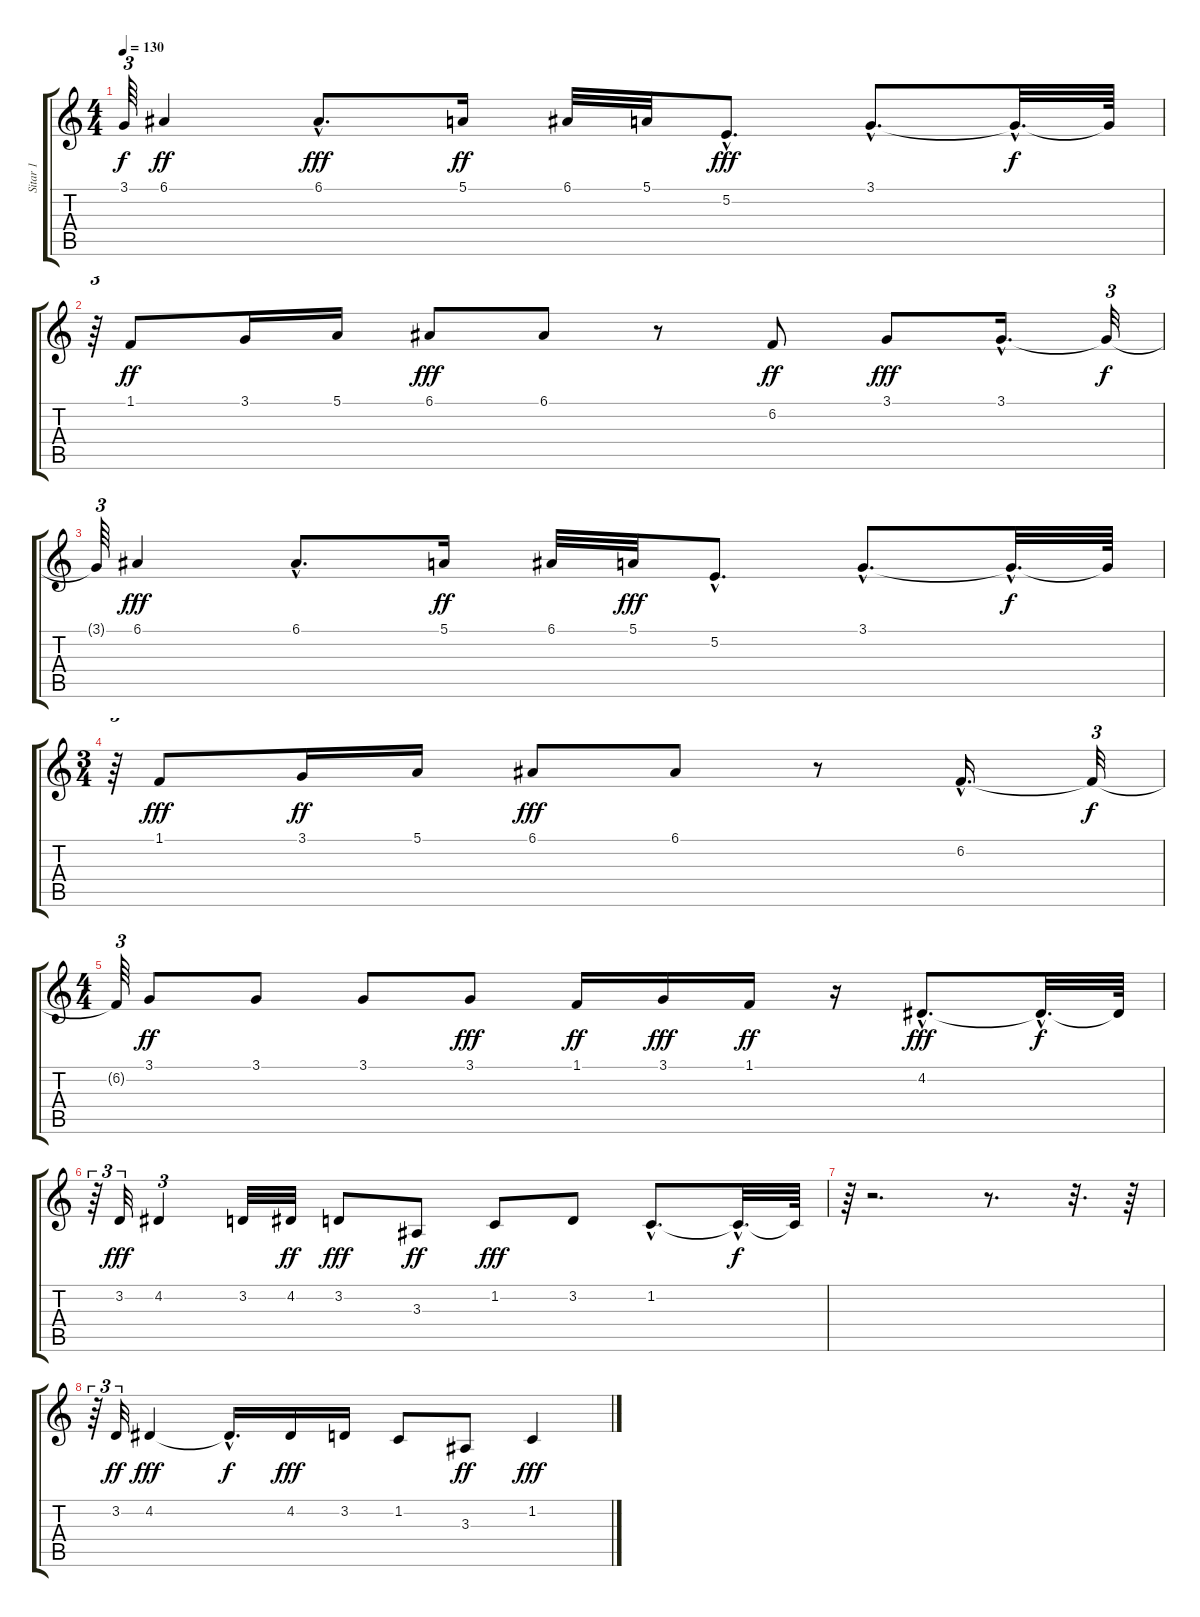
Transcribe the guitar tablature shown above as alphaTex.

\track ("Sitar 1" "Sitar 1") {instrument sitar}
\staff {score tabs}
\tuning (E4 B3 G3 D3 A2 E2) {hide}
\ts (4 4)
\tempo 130
\clef g2
\ks c
3.1{t}.64{tu (3 2) dy f} 6.1.4{dy ff} 6.1{hac}.8{d dy fff} 5.1.16{dy ff} 6.1.32 5.1.32 5.2{hac}.8{d dy fff} 3.1{hac}.8{d} 3.1{hac t}.32{d dy f} 3.1{t}.64 |
r.64{tu (3 2)} 1.1.8{dy ff} 3.1.16 5.1.16 6.1.8{dy fff} 6.1.8 r.8 6.2.8{dy ff} 3.1.8{dy fff} 3.1{hac}.16{d} 3.1{t}.32{tu (3 2) dy f} |
3.1{t}.64{tu (3 2)} 6.1.4{dy fff} 6.1{hac}.8{d} 5.1.16{dy ff} 6.1.32 5.1.32{dy fff} 5.2{hac}.8{d} 3.1{hac}.8{d} 3.1{hac t}.32{d dy f} 3.1{t}.64 |
\ts (3 4)
r.64{tu (3 2)} 1.1.8{dy fff} 3.1.16{dy ff} 5.1.16 6.1.8{dy fff} 6.1.8 r.8 6.2{hac}.16{d} 6.2{t}.32{tu (3 2) dy f} |
\ts (4 4)
6.2{t}.64{tu (3 2)} 3.1.8{dy ff} 3.1.8 3.1.8 3.1.8{dy fff} 1.1.16{dy ff} 3.1.16{dy fff} 1.1.16{dy ff} r.16 4.2{hac}.8{d dy fff} 4.2{hac t}.32{d dy f} 4.2{t}.64 |
r.64{tu (3 2)} 3.2.32{tu (3 2) dy fff} 4.2.4{tu (3 2)} 3.2.32 4.2.32{dy ff} 3.2.8{dy fff} 3.3.8{dy ff} 1.2.8{dy fff} 3.2.8 1.2{hac}.8{d} 1.2{hac t}.32{d dy f} 1.2{t}.64 |
r.64{tu (3 2)} r.2{d} r.8{d} r.32{d} r.64 |
r.64{tu (3 2)} 3.2.32{tu (3 2) dy ff} 4.2.4{dy fff} 4.2{hac t}.16{d dy f} 4.2.16{dy fff} 3.2.16 1.2.8 3.3.8{dy ff} 1.2.4{dy fff}
